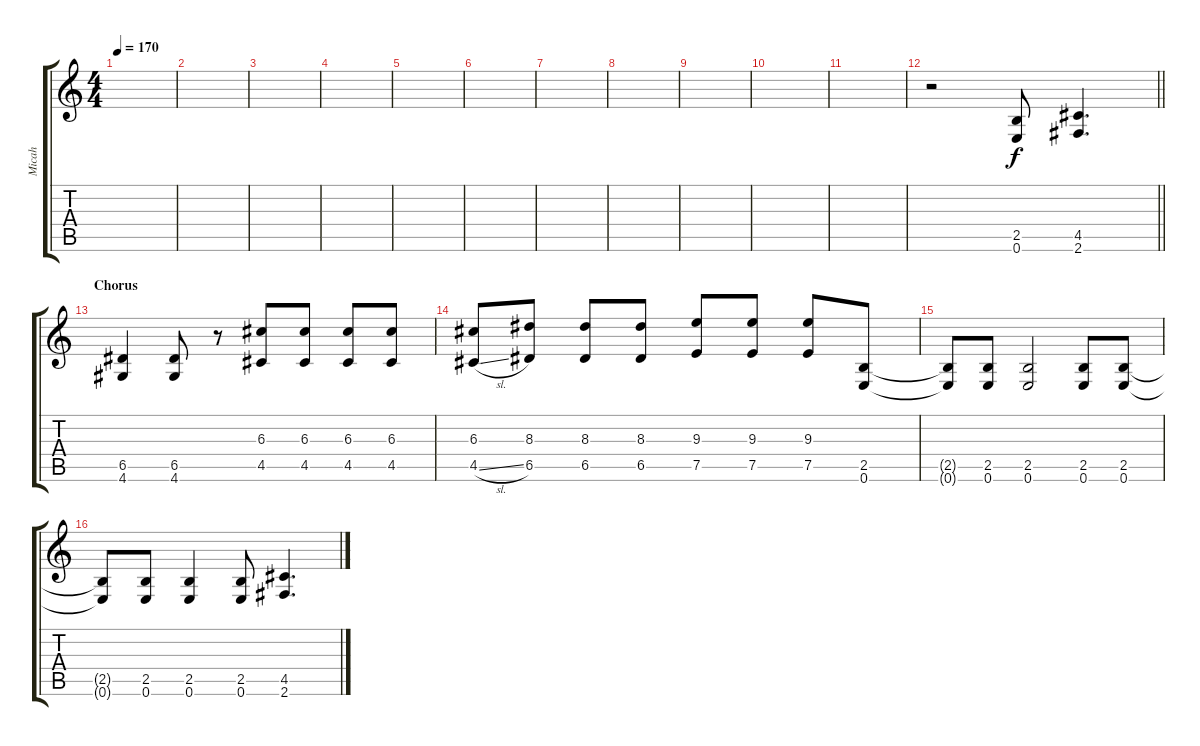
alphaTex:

\track ("Micah" "Micah") {instrument overdrivenguitar}
\staff {score tabs}
\tuning (E4 B3 G3 D3 A2 E2) {hide}
\ts (4 4)
\tempo 170
\clef g2
\ks c
|
|
|
|
|
|
|
|
|
|
|
\barLineRight lightlight
r.2 (2.5 0.6).8 (4.5 2.6).4{d} |
\section ("" "Chorus")
(6.5 4.6).4 (6.5 4.6).8 r.8 (6.3 4.5).8 (6.3 4.5).8 (6.3 4.5).8 (6.3 4.5).8 |
(6.3 4.5{sl}).8 (8.3 6.5).8 (8.3 6.5).8 (8.3 6.5).8 (9.3 7.5).8 (9.3 7.5).8 (9.3 7.5).8 (2.5 0.6).8 |
(2.5{t} 0.6{t}).8 (2.5 0.6).8 (2.5 0.6).2 (2.5 0.6).8 (2.5 0.6).8 |
(2.5{t} 0.6{t}).8 (2.5 0.6).8 (2.5 0.6).4 (2.5 0.6).8 (4.5 2.6).4{d}
